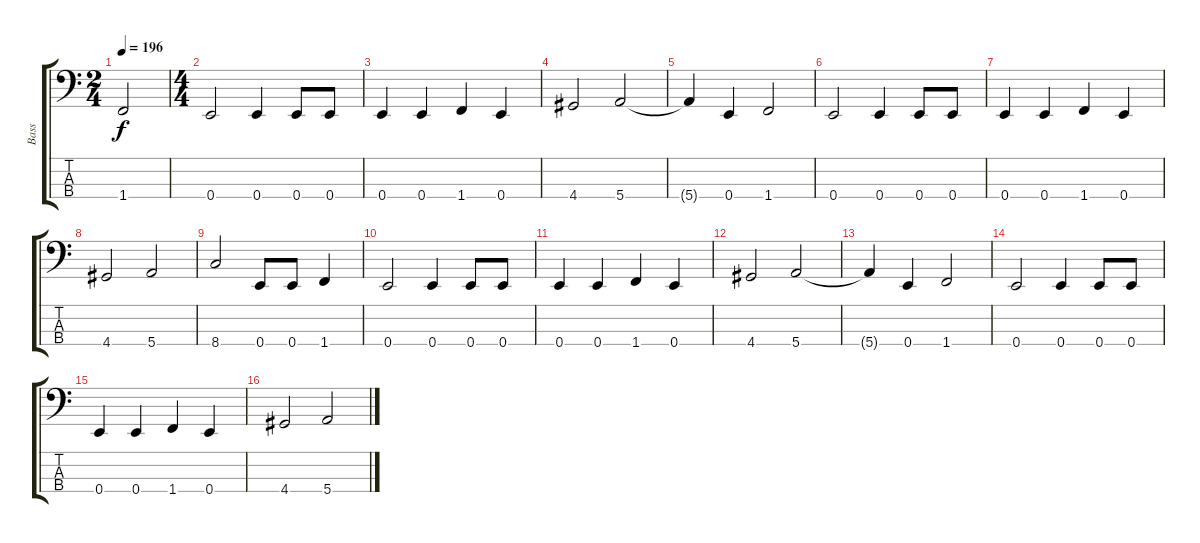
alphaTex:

\track ("Bass" "Bass") {instrument electricbassfinger}
\staff {score tabs}
\tuning (G2 D2 A1 E1) {hide}
\ts (2 4)
\tempo 196
\clef f4
\ks c
1.4.2{dy f instrument electricbassfinger} |
\ts (4 4)
0.4.2 0.4.4 0.4.8 0.4.8 |
0.4.4 0.4.4 1.4.4 0.4.4 |
4.4.2 5.4.2 |
5.4{t}.4 0.4.4 1.4.2 |
0.4.2 0.4.4 0.4.8 0.4.8 |
0.4.4 0.4.4 1.4.4 0.4.4 |
4.4.2 5.4.2 |
8.4.2 0.4.8 0.4.8 1.4.4 |
0.4.2 0.4.4 0.4.8 0.4.8 |
0.4.4 0.4.4 1.4.4 0.4.4 |
4.4.2 5.4.2 |
5.4{t}.4 0.4.4 1.4.2 |
0.4.2 0.4.4 0.4.8 0.4.8 |
0.4.4 0.4.4 1.4.4 0.4.4 |
4.4.2 5.4.2
